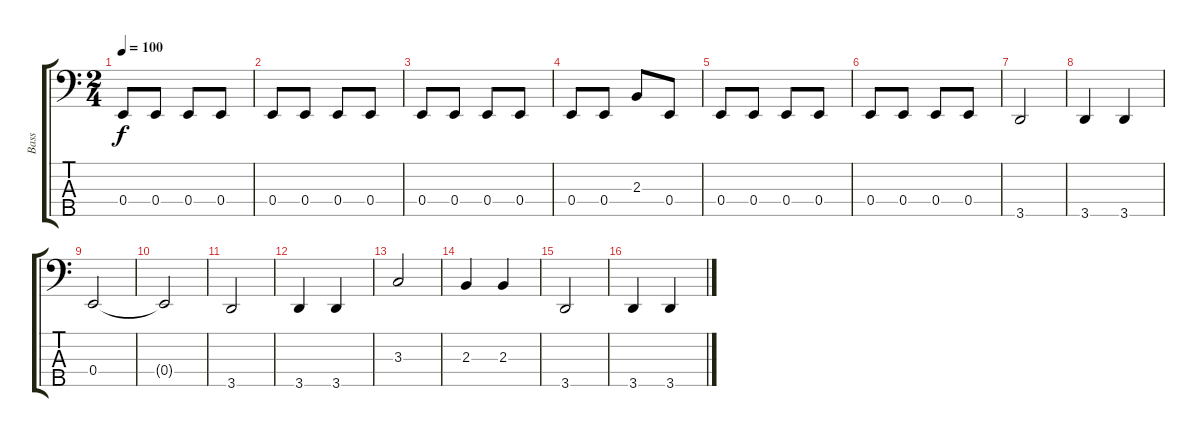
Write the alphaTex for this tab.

\track ("Bass" "Bass") {instrument electricbassfinger}
\staff {score tabs}
\tuning (G2 D2 A1 E1 B0) {hide}
\ts (2 4)
\tempo 100
\clef f4
\ks c
0.4.8{dy f} 0.4.8 0.4.8 0.4.8 |
0.4.8 0.4.8 0.4.8 0.4.8 |
0.4.8 0.4.8 0.4.8 0.4.8 |
0.4.8 0.4.8 2.3.8 0.4.8 |
0.4.8 0.4.8 0.4.8 0.4.8 |
0.4.8 0.4.8 0.4.8 0.4.8 |
3.5.2 |
3.5.4 3.5.4 |
0.4.2 |
0.4{t}.2 |
3.5.2 |
3.5.4 3.5.4 |
3.3.2 |
2.3.4 2.3.4 |
3.5.2 |
3.5.4 3.5.4
